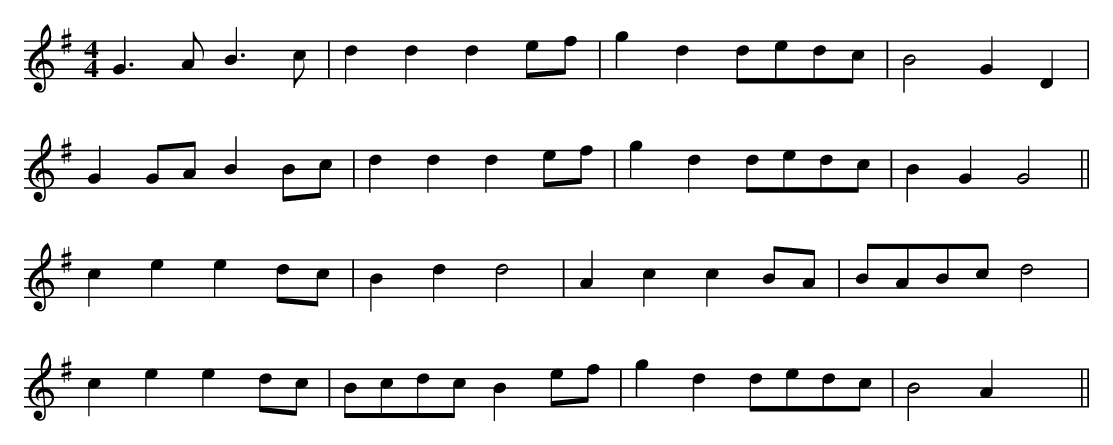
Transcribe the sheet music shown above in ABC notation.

X:1
M:4/4
K:G
G3 A B3 c | d2 d2 d2 ef | g2 d2 dedc | B4 G2 D2 |
G2 GA B2 Bc | d2 d2 d2 ef | g2 d2 dedc | B2 G2 G4 ||
c2 e2 e2 dc | B2 d2 d4 | A2 c2c2 BA | BABc d4 |
c2 e2e2 dc | Bcdc B2 ef | g2 d2 dedc | B4 A2 x2||
